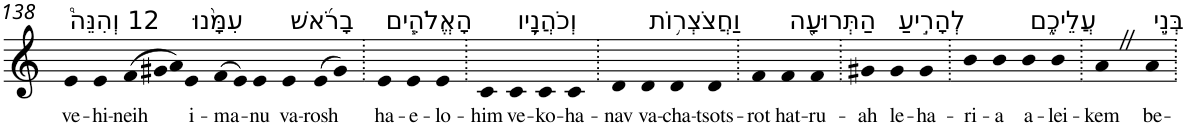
**kern	**text
*part1	*part1
*staff1	*staff1
*I"Piano	*
*I'Pno	*
!!LO:PB:g=z
*clefG2	*
*k[]	*
=138	=138
!LO:TX:a:t=12 וְהִנֵּה֩	!
!	!LO:LY:b
4e	ve-
!	!LO:LY:b
4e	-hi-
*Xtuplet	*
!	!LO:LY:b
(>12f	-neih
12g#X	.
12a)	.
!LO:TX:a:t=עִמָּ֨נוּ	!
!	!LO:LY:b
4e	i-
!	!LO:LY:b
(>8f	-ma-
8e)	.
!	!LO:LY:b
4e	-nu
!LO:TX:a:t=בָרֹ֜אשׁ	!
!	!LO:LY:b
4e	va-
!	!LO:LY:b
(>8e	-rosh
8g#)	.
=139.	=139.
!LO:TX:a:t=הָאֱלֹהִ֧ים	!
!	!LO:LY:b
4e	ha-
!	!LO:LY:b
4e	-e-
!	!LO:LY:b
4e	-lo-
=140.	=140.
!	!LO:LY:b
4c	-him
!LO:TX:a:t=וְכֹהֲנָ֛יו	!
!	!LO:LY:b
4c	ve-
!	!LO:LY:b
4c	-ko-
!	!LO:LY:b
4c	-ha-
=141.	=141.
!	!LO:LY:b
4d	-nav
!LO:TX:a:t=וַחֲצֹצְר֥וֹת	!
!	!LO:LY:b
4d	va-
!	!LO:LY:b
4d	-cha-
!	!LO:LY:b
4d	-tsots-
=142.	=142.
!	!LO:LY:b
4f	-rot
!LO:TX:a:t=הַתְּרוּעָ֖ה	!
!	!LO:LY:b
4f	hat-
!	!LO:LY:b
4f	-ru-
=143.	=143.
!	!LO:LY:b
4g#X	-ah
!LO:TX:a:t=לְהָרִ֣יעַ	!
!	!LO:LY:b
4g#	le-
!	!LO:LY:b
4g#	-ha-
=144.	=144.
!	!LO:LY:b
4b	-ri-
!	!LO:LY:b
4b	-a
!LO:TX:a:t=עֲלֵיכֶ֑ם	!
!	!LO:LY:b
4b	a-
!	!LO:LY:b
4b	-lei-
=145.	=145.
!	!LO:LY:b
4aZ	-kem
!LO:TX:a:t=בְּנֵ֣י	!
!	!LO:LY:b
4a	be-
=.	=.
*-	*-
